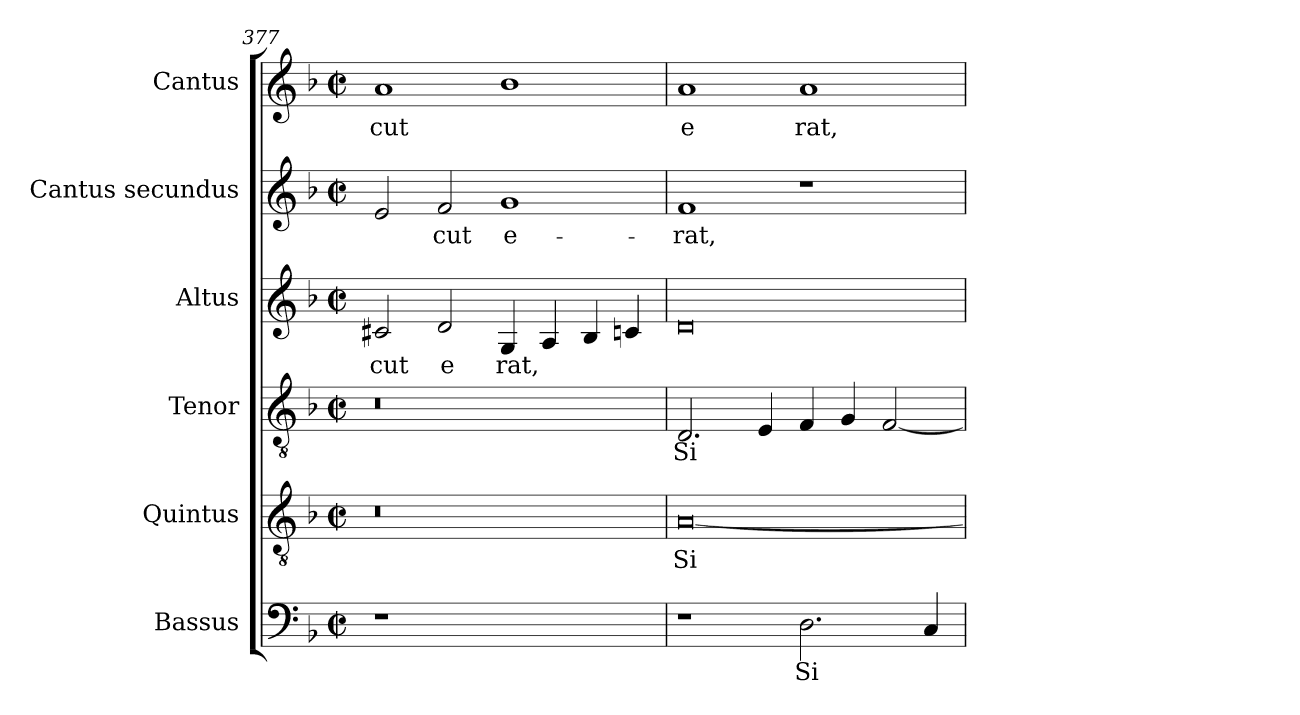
**kern	**text	**kern	**text	**kern	**text	**kern	**text	**kern	**text	**kern	**text
*part6	*part6	*part5	*part5	*part4	*part4	*part3	*part3	*part2	*part2	*part1	*part1
*staff6	*staff6	*staff5	*staff5	*staff4	*staff4	*staff3	*staff3	*staff2	*staff2	*staff1	*staff1
*I"Bassus	*	*I"Quintus	*	*I"Tenor	*	*I"Altus	*	*I"Cantus  secundus	*	*I"Cantus	*
*I'B	*	*I'Q	*	*I'T	*	*I'A	*	*	*	*I'C	*
*clefF4	*	*clefGv2	*	*clefGv2	*	*clefG2	*	*clefG2	*	*clefG2	*
*k[b-]	*	*k[b-]	*	*k[b-]	*	*k[b-]	*	*k[b-]	*	*k[b-]	*
*F:	*	*F:	*	*F:	*	*F:	*	*F:	*	*F:	*
*M2/2	*	*M2/2	*	*M2/2	*	*M2/2	*	*M2/2	*	*M2/2	*
*met(c|)	*	*met(c|)	*	*met(c|)	*	*met(c|)	*	*met(c|)	*	*met(c|)	*
=377	=377	=377	=377	=377	=377	=377	=377	=377	=377	=377	=377
!	!	!	!	!	!	!	!LO:LY:b:cj	!	!LO:LY:b:cj	!	!LO:LY:b:cj
1r	.	0r	.	0r	.	2c#X/	cut	2e/	--	1a	cut
!	!	!	!	!	!	!	!LO:LY:b:cj	!	!LO:LY:b:cj	!	!
.	.	.	.	.	.	2d/	e	2f/	-cut	.	.
!	!	!	!	!	!	!	!LO:LY:b:cj	!	!LO:LY:b:cj	!	!LO:LY:b:cj
1ryy	.	.	.	.	.	4G/	rat,	1g	e-	1b-	.
!	!	!	!	!	!	!	!LO:LY:b:cj	!	!	!	!
.	.	.	.	.	.	4A/	.	.	.	.	.
!	!	!	!	!	!	!	!LO:LY:b:cj	!	!	!	!
.	.	.	.	.	.	4B-/	.	.	.	.	.
!	!	!	!	!	!	!	!LO:LY:b:cj	!	!	!	!
.	.	.	.	.	.	4cn/	.	.	.	.	.
=378	=378	=378	=378	=378	=378	=378	=378	=378	=378	=378	=378
!	!	!	!LO:LY:b:cj	!	!LO:LY:b:cj	!	!LO:LY:b:cj	!	!LO:LY:b:cj	!	!LO:LY:b:cj
1r	.	[<0A	Si-	2.D/	Si	0d	.	1f	-rat,	1a	e
!	!	!	!	!	!LO:LY:b:cj	!	!	!	!	!	!
.	.	.	.	4E/	.	.	.	.	.	.	.
!	!LO:LY:b:cj	!	!	!	!LO:LY:b:cj	!	!	!	!	!	!LO:LY:b:cj
2.D\	Si	.	.	4F/	.	.	.	1r	.	1a	rat,
!	!	!	!	!	!LO:LY:b:cj	!	!	!	!	!	!
.	.	.	.	4G/	.	.	.	.	.	.	.
!	!	!	!	!	!LO:LY:b:cj	!	!	!	!	!	!
.	.	.	.	[<2F/	.	.	.	.	.	.	.
!	!LO:LY:b:cj	!	!	!	!	!	!	!	!	!	!
4C/	.	.	.	.	.	.	.	.	.	.	.
=	=	=	=	=	=	=	=	=	=	=	=
*-	*-	*-	*-	*-	*-	*-	*-	*-	*-	*-	*-
